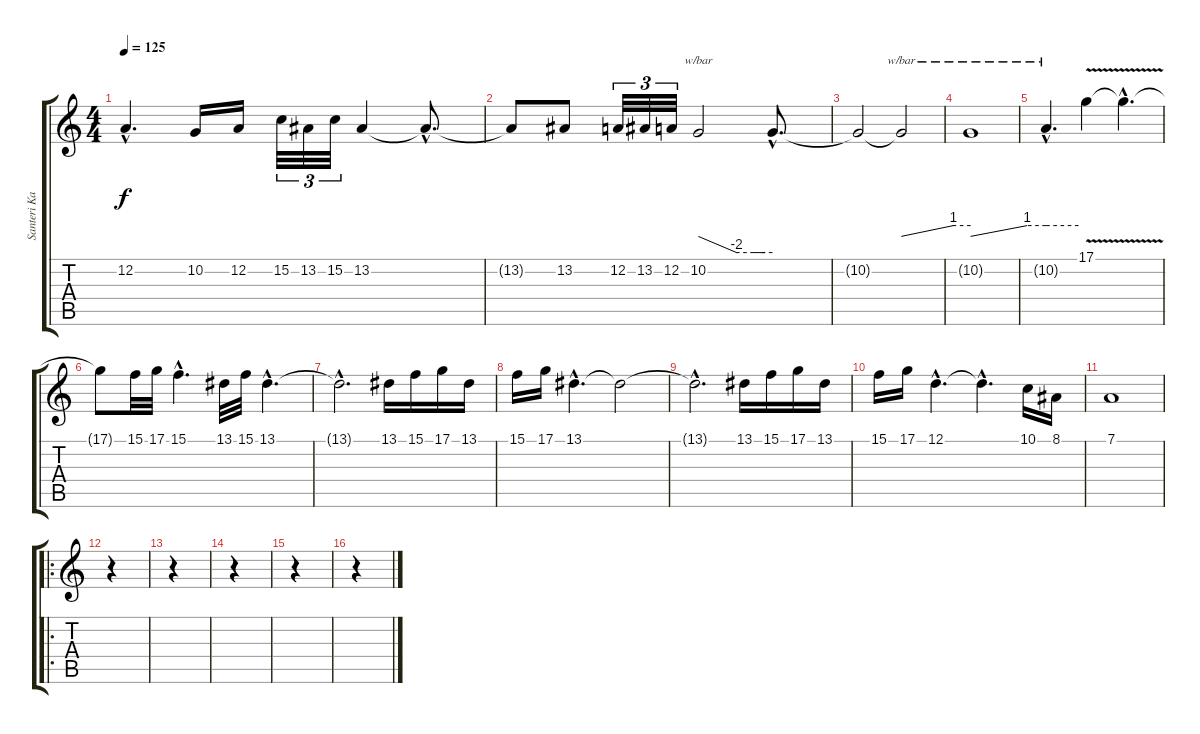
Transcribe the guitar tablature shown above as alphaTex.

\track ("Santeri Kallio" "Santeri Ka") {instrument lead1square}
\staff {score tabs}
\tuning (D4 A3 F3 C3 G2 D2) {hide}
\ts (4 4)
\tempo 125
\clef g2
\ks c
12.2{hac t}.4{d dy f} 10.2.16 12.2.16 15.2.32{tu (3 2)} 13.2.32{tu (3 2)} 15.2.32{tu (3 2)} 13.2.4 13.2{hac t}.8{d} |
13.2{t}.8 13.2.8 12.2.32{tu (3 2)} 13.2.32{tu (3 2)} 12.2.32{tu (3 2)} 10.2.2{tbe (custom default 0 0 31 -8 45 -8 49 -8 54 -8 60 -8)} 10.2{hac t}.8{d} |
10.2{t}.2 10.2{t}.2{tbe (custom default 0 0 45 4 60 4)} |
10.2{t}.1{tbe (custom default 0 0 45 4 60 4)} |
10.2{hac t}.4{d tbe (hold default 0 4 60 4)} 17.1{v}.4 17.1{hac t}.4{d} |
17.1{t}.8 15.1.32 17.1.32 15.1{hac}.4{d} 13.1.32 15.1.32 13.1{hac}.4{d} |
13.1{hac t}.2{d} 13.1.16 15.1.16 17.1.16 13.1.16 |
15.1.16 17.1.16 13.1{hac}.4{d} 13.1{t}.2 |
13.1{hac t}.2{d} 13.1.16 15.1.16 17.1.16 13.1.16 |
15.1.16 17.1.16 12.1{hac}.4{d} 12.1{hac t}.4{d} 10.1.16 8.1.16 |
7.1.1 |
\ro
r.4 |
r.4 |
r.4 |
r.4 |
r.4
